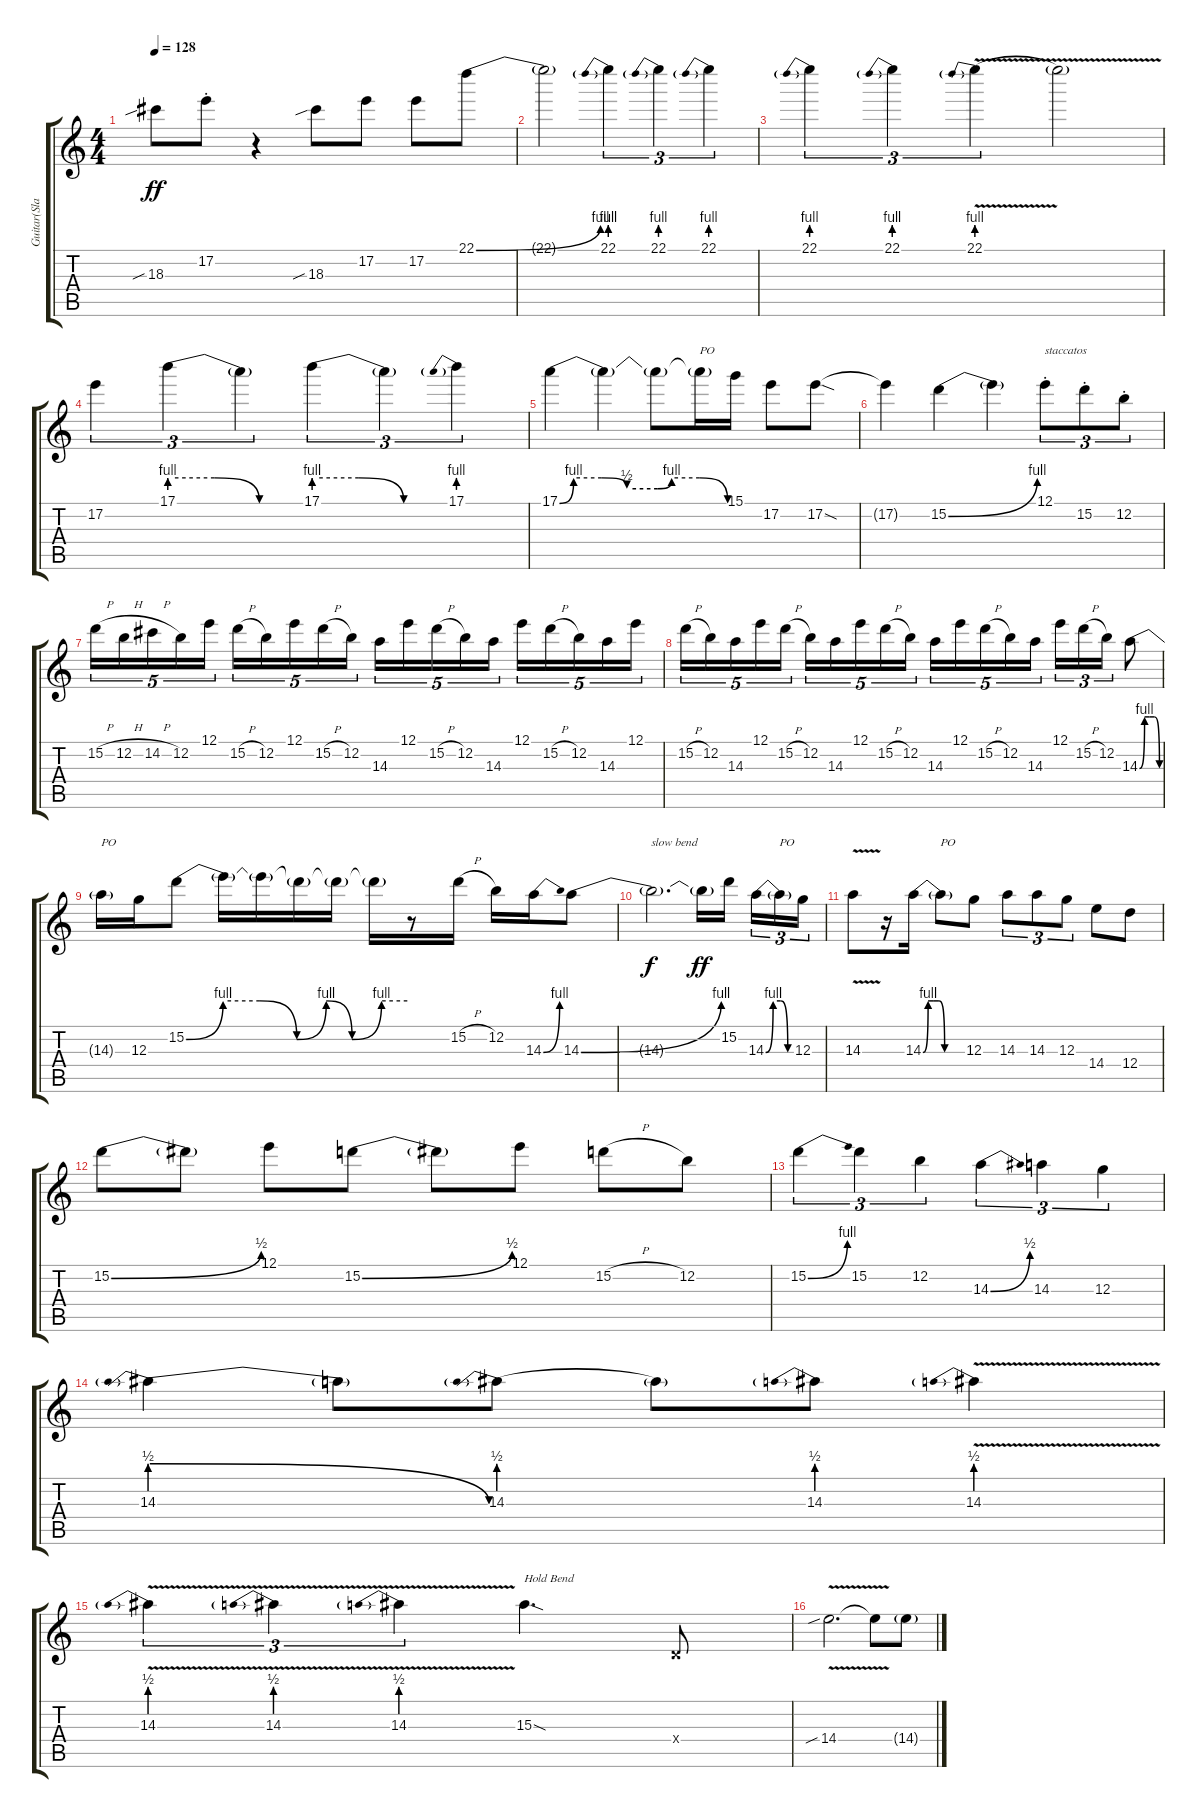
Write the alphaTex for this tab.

\track ("Guitar(Slash)" "Guitar(Sla") {instrument overdrivenguitar}
\staff {score tabs}
\tuning (E4 B3 G3 D3 A2 E2) {hide}
\ts (4 4)
\tempo 128
\clef g2
\ks c
18.3{sib}.8{dy ff} 17.2{st}.8 r.4 18.3{sib}.8 17.2.8 17.2.8 22.1{be (bend 0 0 60 4)}.8 |
22.1{t}.2 22.1{be (prebend 0 4 60 4)}.4{tu (3 2)} 22.1{be (prebend 0 4 60 4)}.4{tu (3 2)} 22.1{be (prebend 0 4 60 4)}.4{tu (3 2)} |
22.1{be (prebend 0 4 60 4)}.4{tu (3 2)} 22.1{be (prebend 0 4 60 4)}.4{tu (3 2)} 22.1{be (prebend 0 4 60 4) v}.4{tu (3 2)} 22.1{t}.2 |
17.2.4{tu (3 2)} 17.1{be (custom 0 4 20 4 40 0 60 0)}.4{tu (3 2)} 17.1{t}.4{tu (3 2)} 17.1{be (custom 0 4 20 4 40 0 60 0)}.4{tu (3 2)} 17.1{t}.4{tu (3 2)} 17.1{be (prebend 0 4 60 4)}.4{tu (3 2)} |
17.1{be (custom 0 0 5 4 15 4 24 2 35 2 40 4 50 4 60 0)}.4 17.1{t}.4 17.1{t}.8 17.1{t}.16{txt "PO"} 15.1.16 17.2.8 17.2{sod}.8 |
17.2{t}.4 15.2{be (bend 0 0 60 4)}.4 15.2{t}.4 12.1{st}.8{tu (3 2) txt "staccatos"} 15.2{st}.8{tu (3 2)} 12.2{st}.8{tu (3 2)} |
15.2{h}.16{tu (5 4)} 12.2{h}.16{tu (5 4)} 14.2{h}.16{tu (5 4)} 12.2.16{tu (5 4)} 12.1.16{tu (5 4)} 15.2{h}.16{tu (5 4)} 12.2.16{tu (5 4)} 12.1.16{tu (5 4)} 15.2{h}.16{tu (5 4)} 12.2.16{tu (5 4)} 14.3.16{tu (5 4)} 12.1.16{tu (5 4)} 15.2{h}.16{tu (5 4)} 12.2.16{tu (5 4)} 14.3.16{tu (5 4)} 12.1.16{tu (5 4)} 15.2{h}.16{tu (5 4)} 12.2.16{tu (5 4)} 14.3.16{tu (5 4)} 12.1.16{tu (5 4)} |
15.2{h}.16{tu (5 4)} 12.2.16{tu (5 4)} 14.3.16{tu (5 4)} 12.1.16{tu (5 4)} 15.2{h}.16{tu (5 4)} 12.2.16{tu (5 4)} 14.3.16{tu (5 4)} 12.1.16{tu (5 4)} 15.2{h}.16{tu (5 4)} 12.2.16{tu (5 4)} 14.3.16{tu (5 4)} 12.1.16{tu (5 4)} 15.2{h}.16{tu (5 4)} 12.2.16{tu (5 4)} 14.3.16{tu (5 4)} 12.1.16{tu (3 2)} 15.2{h}.16{tu (3 2)} 12.2.16{tu (3 2)} 14.3{be (custom 0 0 15 4 30 4 45 4 60 0)}.8 |
14.3{t}.16{txt "PO"} 12.3.16 15.2{be (custom 0 0 10 4 20 4 30 0 38 4 45 0 53 4 60 4)}.8 15.2{t}.16 15.2{t}.16 15.2{t}.16 15.2{t}.16 15.2{t}.16 r.8 15.2{h}.16 12.2.16 14.3{be (bend 0 0 60 4)}.16 14.3{be (bend 0 0 60 4)}.8 |
14.3{t}.2{d txt "slow bend" dy f} 14.3{t}.16{dy ff} 15.2.16{beam splitsecondary} 14.3{be (custom 0 0 15 4 30 4 45 0 60 0)}.16{tu (3 2)} 14.3{t}.16{tu (3 2) txt "PO"} 12.3.16{tu (3 2)} |
14.3{v}.8 r.16 14.3{be (custom 0 0 7 4 15 4 22 4 30 0 45 0 60 0)}.16 14.3{t}.8{txt "PO"} 12.3.8 14.3.8{tu (3 2)} 14.3.8{tu (3 2)} 12.3.8{tu (3 2)} 14.4.8 12.4.8 |
15.2{be (bend 0 0 60 2)}.8 15.2{t}.8 12.1.8 15.2{be (bend 0 0 60 2)}.8 15.2{t}.8 12.1.8 15.2{h}.8 12.2.8 |
15.2{be (bend 0 0 60 4)}.4{tu (3 2)} 15.2.4{tu (3 2)} 12.2.4{tu (3 2)} 14.3{be (bend 0 0 60 2)}.4{tu (3 2)} 14.3.4{tu (3 2)} 12.3.4{tu (3 2)} |
14.3{be (prebendrelease 0 2 60 0)}.4 14.3{t}.8 14.3{be (prebend 0 2 60 2)}.8 14.3{t}.8 14.3{be (prebend 0 2 60 2)}.8 14.3{be (prebend 0 2 60 2) v}.4 |
14.3{be (prebend 0 2 60 2) v}.4{tu (3 2)} 14.3{be (prebend 0 2 60 2) v}.4{tu (3 2)} 14.3{be (prebend 0 2 60 2) v}.4{tu (3 2)} 15.3{sod}.4{d txt "Hold Bend"} 0.4{x}.8 |
14.4{v sib}.2{d} 14.4{t}.8 14.4{sl g}.8
